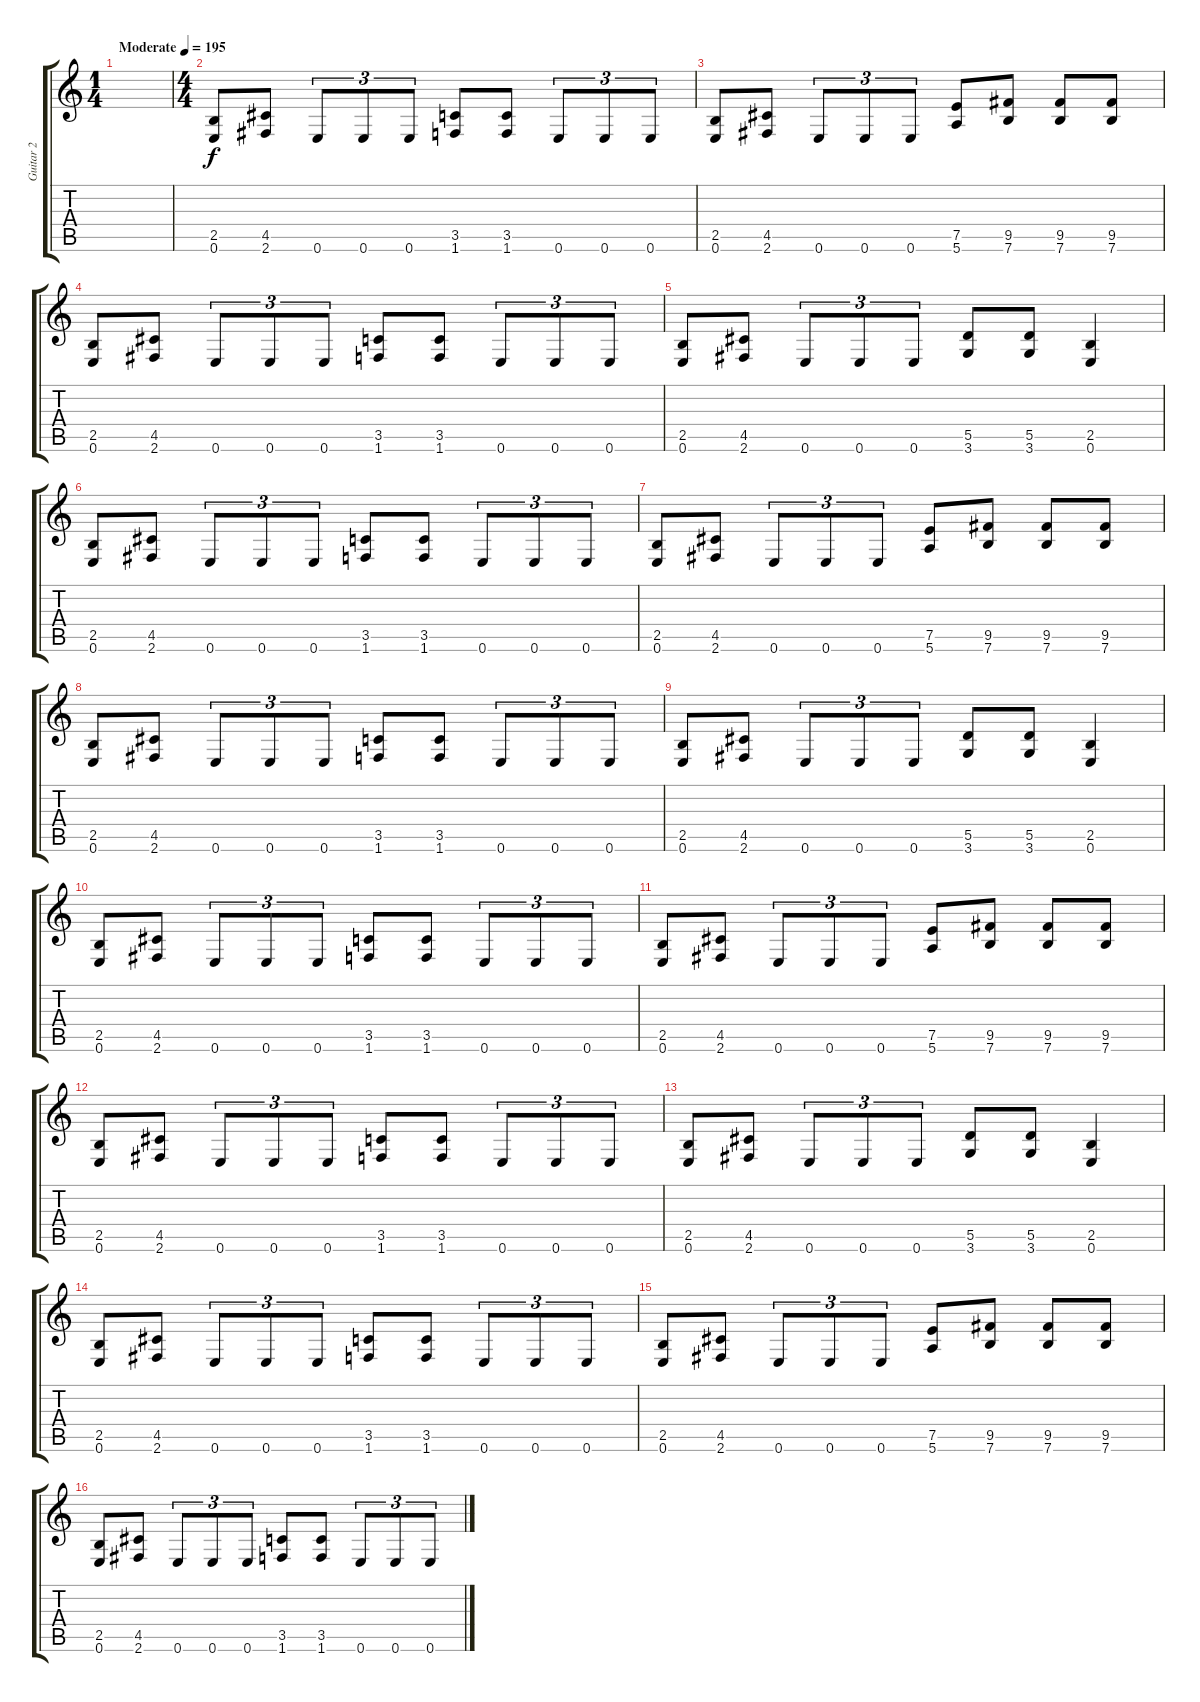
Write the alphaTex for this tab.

\track ("Guitar 2" "Guitar 2") {instrument overdrivenguitar}
\staff {score tabs}
\tuning (E4 B3 G3 D3 A2 E2) {hide}
\ts (1 4)
\tempo (195 "Moderate")
\clef g2
\ks c
|
\ts (4 4)
(2.5 0.6).8 (4.5 2.6).8 0.6.8{tu (3 2)} 0.6.8{tu (3 2)} 0.6.8{tu (3 2)} (3.5 1.6).8 (3.5 1.6).8 0.6.8{tu (3 2)} 0.6.8{tu (3 2)} 0.6.8{tu (3 2)} |
(2.5 0.6).8 (4.5 2.6).8 0.6.8{tu (3 2)} 0.6.8{tu (3 2)} 0.6.8{tu (3 2)} (7.5 5.6).8 (9.5 7.6).8 (9.5 7.6).8 (9.5 7.6).8 |
(2.5 0.6).8 (4.5 2.6).8 0.6.8{tu (3 2)} 0.6.8{tu (3 2)} 0.6.8{tu (3 2)} (3.5 1.6).8 (3.5 1.6).8 0.6.8{tu (3 2)} 0.6.8{tu (3 2)} 0.6.8{tu (3 2)} |
(2.5 0.6).8 (4.5 2.6).8 0.6.8{tu (3 2)} 0.6.8{tu (3 2)} 0.6.8{tu (3 2)} (5.5 3.6).8 (5.5 3.6).8 (2.5 0.6).4 |
(2.5 0.6).8 (4.5 2.6).8 0.6.8{tu (3 2)} 0.6.8{tu (3 2)} 0.6.8{tu (3 2)} (3.5 1.6).8 (3.5 1.6).8 0.6.8{tu (3 2)} 0.6.8{tu (3 2)} 0.6.8{tu (3 2)} |
(2.5 0.6).8 (4.5 2.6).8 0.6.8{tu (3 2)} 0.6.8{tu (3 2)} 0.6.8{tu (3 2)} (7.5 5.6).8 (9.5 7.6).8 (9.5 7.6).8 (9.5 7.6).8 |
(2.5 0.6).8 (4.5 2.6).8 0.6.8{tu (3 2)} 0.6.8{tu (3 2)} 0.6.8{tu (3 2)} (3.5 1.6).8 (3.5 1.6).8 0.6.8{tu (3 2)} 0.6.8{tu (3 2)} 0.6.8{tu (3 2)} |
(2.5 0.6).8 (4.5 2.6).8 0.6.8{tu (3 2)} 0.6.8{tu (3 2)} 0.6.8{tu (3 2)} (5.5 3.6).8 (5.5 3.6).8 (2.5 0.6).4 |
(2.5 0.6).8 (4.5 2.6).8 0.6.8{tu (3 2)} 0.6.8{tu (3 2)} 0.6.8{tu (3 2)} (3.5 1.6).8 (3.5 1.6).8 0.6.8{tu (3 2)} 0.6.8{tu (3 2)} 0.6.8{tu (3 2)} |
(2.5 0.6).8 (4.5 2.6).8 0.6.8{tu (3 2)} 0.6.8{tu (3 2)} 0.6.8{tu (3 2)} (7.5 5.6).8 (9.5 7.6).8 (9.5 7.6).8 (9.5 7.6).8 |
(2.5 0.6).8 (4.5 2.6).8 0.6.8{tu (3 2)} 0.6.8{tu (3 2)} 0.6.8{tu (3 2)} (3.5 1.6).8 (3.5 1.6).8 0.6.8{tu (3 2)} 0.6.8{tu (3 2)} 0.6.8{tu (3 2)} |
(2.5 0.6).8 (4.5 2.6).8 0.6.8{tu (3 2)} 0.6.8{tu (3 2)} 0.6.8{tu (3 2)} (5.5 3.6).8 (5.5 3.6).8 (2.5 0.6).4 |
(2.5 0.6).8 (4.5 2.6).8 0.6.8{tu (3 2)} 0.6.8{tu (3 2)} 0.6.8{tu (3 2)} (3.5 1.6).8 (3.5 1.6).8 0.6.8{tu (3 2)} 0.6.8{tu (3 2)} 0.6.8{tu (3 2)} |
(2.5 0.6).8 (4.5 2.6).8 0.6.8{tu (3 2)} 0.6.8{tu (3 2)} 0.6.8{tu (3 2)} (7.5 5.6).8 (9.5 7.6).8 (9.5 7.6).8 (9.5 7.6).8 |
(2.5 0.6).8 (4.5 2.6).8 0.6.8{tu (3 2)} 0.6.8{tu (3 2)} 0.6.8{tu (3 2)} (3.5 1.6).8 (3.5 1.6).8 0.6.8{tu (3 2)} 0.6.8{tu (3 2)} 0.6.8{tu (3 2)}
